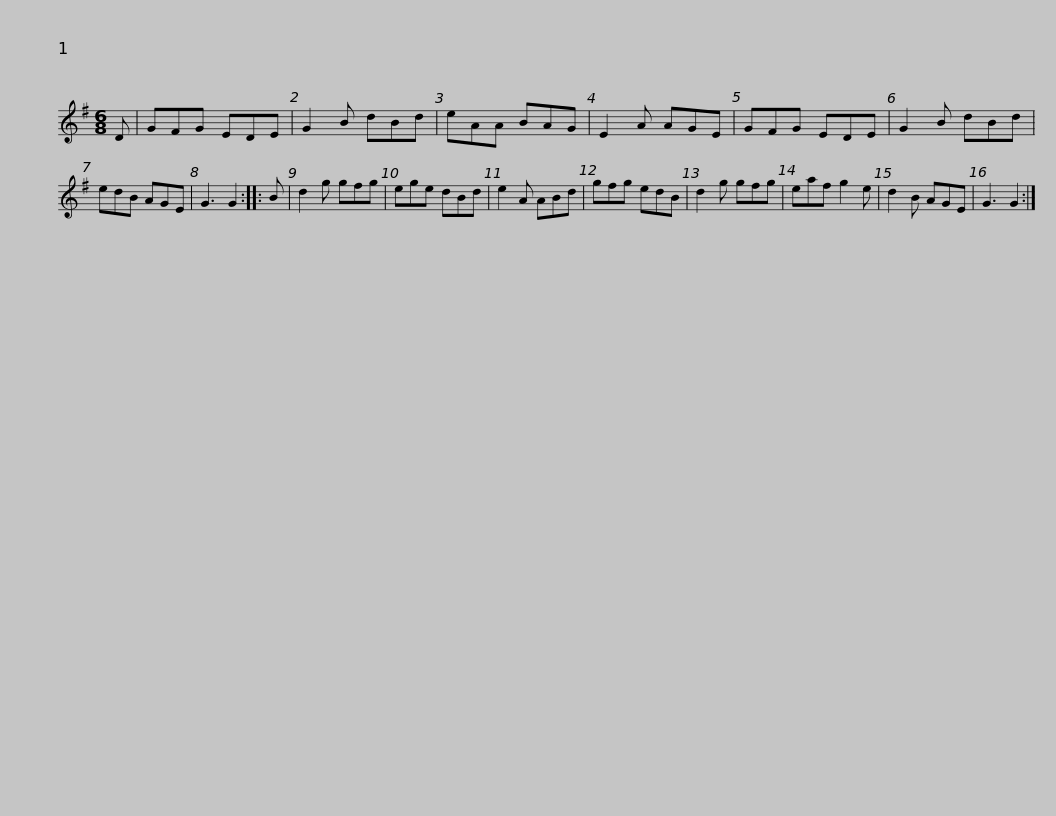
X:1
L:1/8
M:6/8
I:linebreak $
K:G
V:1 treble
V:1
 D | GFG EDE | G2 B dBd | eAA BAG | E2 A AGE | %5
 GFG EDE | G2 B dBd | edB AGE | G3 G2 ::$ B | %10
 d2 g gfg | ege dBd | e2 A ABd | gfg edB | d2 g gfg | %15
 eaf g2 e | d2 B AGE | G3 G2 :| %18
